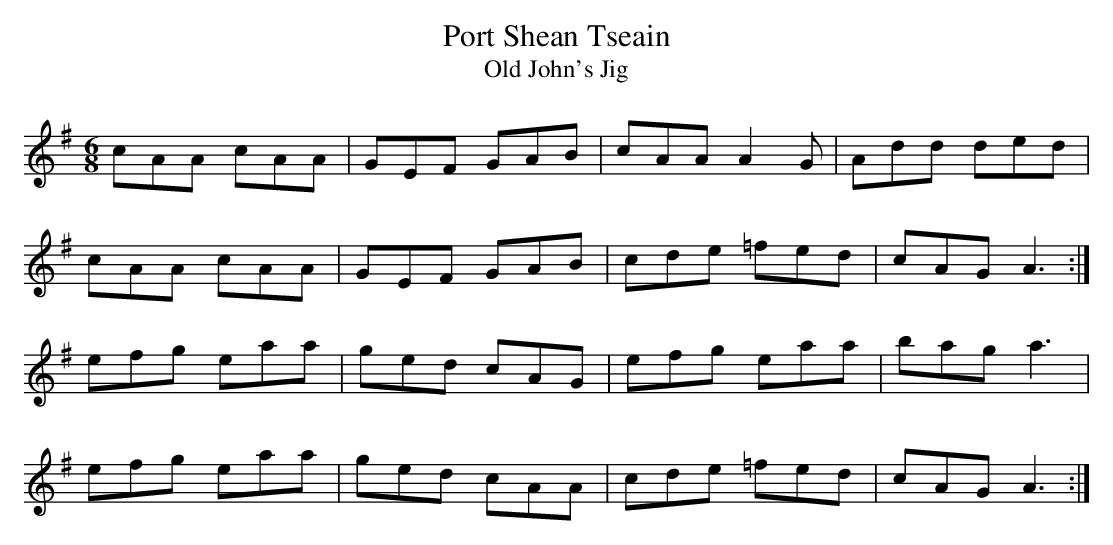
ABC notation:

X:1
T:Port Shean Tseain
T:Old John's Jig
M:6/8
L:1/8
K:ADor
cAA cAA|GEF GAB|cAA A2G|Add ded|!
cAA cAA|GEF GAB|cde =fed|cAG A3:|!
efg eaa|ged cAG|efg eaa|bag a3|!
efg eaa|ged cAA|cde =fed|cAG A3:|!
